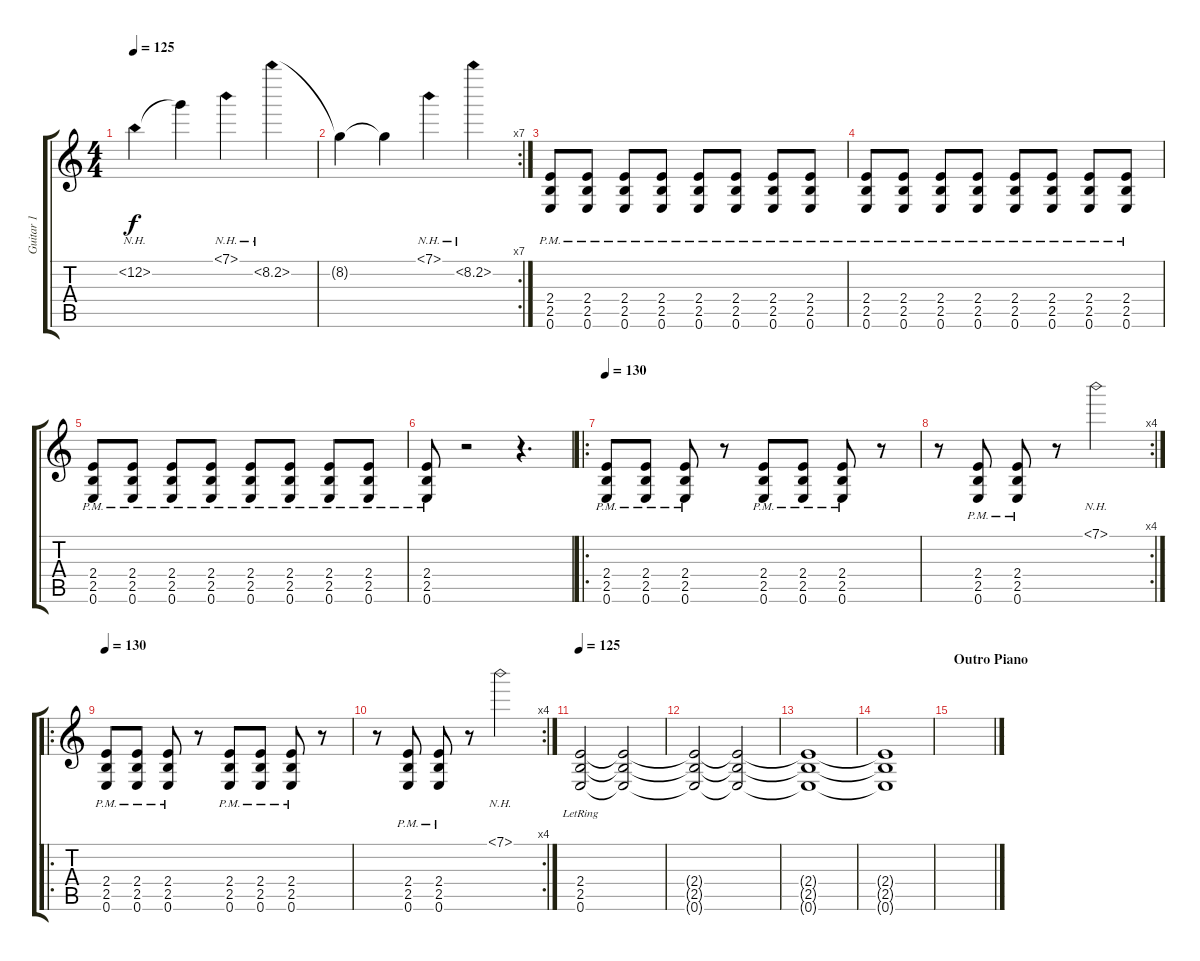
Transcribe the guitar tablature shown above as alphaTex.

\track ("Guitar 1" "Guitar 1") {instrument overdrivenguitar}
\staff {score tabs}
\tuning (E4 B3 G3 D3 A2 E2) {hide}
\ts (4 4)
\tempo 125
\clef g2
\ks c
20.2{nh}.4{dy f} 20.2{t}.4 7.1{nh}.4 8.2{nh}.4 |
\rc 7
8.2{t}.4 8.2{t}.4 7.1{nh}.4 8.2{nh}.4 |
(2.4{pm} 2.5{pm} 0.6{pm}).8{volume 16} (2.4{pm} 2.5{pm} 0.6{pm}).8 (2.4{pm} 2.5{pm} 0.6{pm}).8 (2.4{pm} 2.5{pm} 0.6{pm}).8 (2.4{pm} 2.5{pm} 0.6{pm}).8 (2.4{pm} 2.5{pm} 0.6{pm}).8 (2.4{pm} 2.5{pm} 0.6{pm}).8 (2.4{pm} 2.5{pm} 0.6{pm}).8 |
(2.4{pm} 2.5{pm} 0.6{pm}).8 (2.4{pm} 2.5{pm} 0.6{pm}).8 (2.4{pm} 2.5{pm} 0.6{pm}).8 (2.4{pm} 2.5{pm} 0.6{pm}).8 (2.4{pm} 2.5{pm} 0.6{pm}).8 (2.4{pm} 2.5{pm} 0.6{pm}).8 (2.4{pm} 2.5{pm} 0.6{pm}).8 (2.4{pm} 2.5{pm} 0.6{pm}).8 |
(2.4{pm} 2.5{pm} 0.6{pm}).8 (2.4{pm} 2.5{pm} 0.6{pm}).8 (2.4{pm} 2.5{pm} 0.6{pm}).8 (2.4{pm} 2.5{pm} 0.6{pm}).8 (2.4{pm} 2.5{pm} 0.6{pm}).8 (2.4{pm} 2.5{pm} 0.6{pm}).8 (2.4{pm} 2.5{pm} 0.6{pm}).8 (2.4{pm} 2.5{pm} 0.6{pm}).8 |
(2.4{pm} 2.5{pm} 0.6{pm}).8 r.2 r.4{d} |
\ro
\tempo 130
(2.4{pm} 2.5{pm} 0.6{pm}).8{volume 16} (2.4{pm} 2.5{pm} 0.6{pm}).8 (2.4{pm} 2.5{pm} 0.6{pm}).8 r.8 (2.4{pm} 2.5{pm} 0.6{pm}).8 (2.4{pm} 2.5{pm} 0.6{pm}).8 (2.4{pm} 2.5{pm} 0.6{pm}).8 r.8 |
\rc 4
r.8 (2.4{pm} 2.5{pm} 0.6{pm}).8 (2.4{pm} 2.5{pm} 0.6{pm}).8 r.8 7.1{nh}.2 |
\ro
\tempo 130
(2.4{pm} 2.5{pm} 0.6{pm}).8{volume 16} (2.4{pm} 2.5{pm} 0.6{pm}).8 (2.4{pm} 2.5{pm} 0.6{pm}).8 r.8 (2.4{pm} 2.5{pm} 0.6{pm}).8 (2.4{pm} 2.5{pm} 0.6{pm}).8 (2.4{pm} 2.5{pm} 0.6{pm}).8 r.8 |
\rc 4
r.8 (2.4{pm} 2.5{pm} 0.6{pm}).8 (2.4{pm} 2.5{pm} 0.6{pm}).8 r.8 7.1{nh}.2 |
\tempo 125
(2.4{lr} 2.5{lr} 0.6{lr}).2{volume 7} (2.4{t} 2.5{t} 0.6{t}).2 |
(2.4{t} 2.5{t} 0.6{t}).2 (2.4{t} 2.5{t} 0.6{t}).2 |
(2.4{t} 2.5{t} 0.6{t}).1 |
(2.4{t} 2.5{t} 0.6{t}).1 |
\section ("" "Outro Piano")
